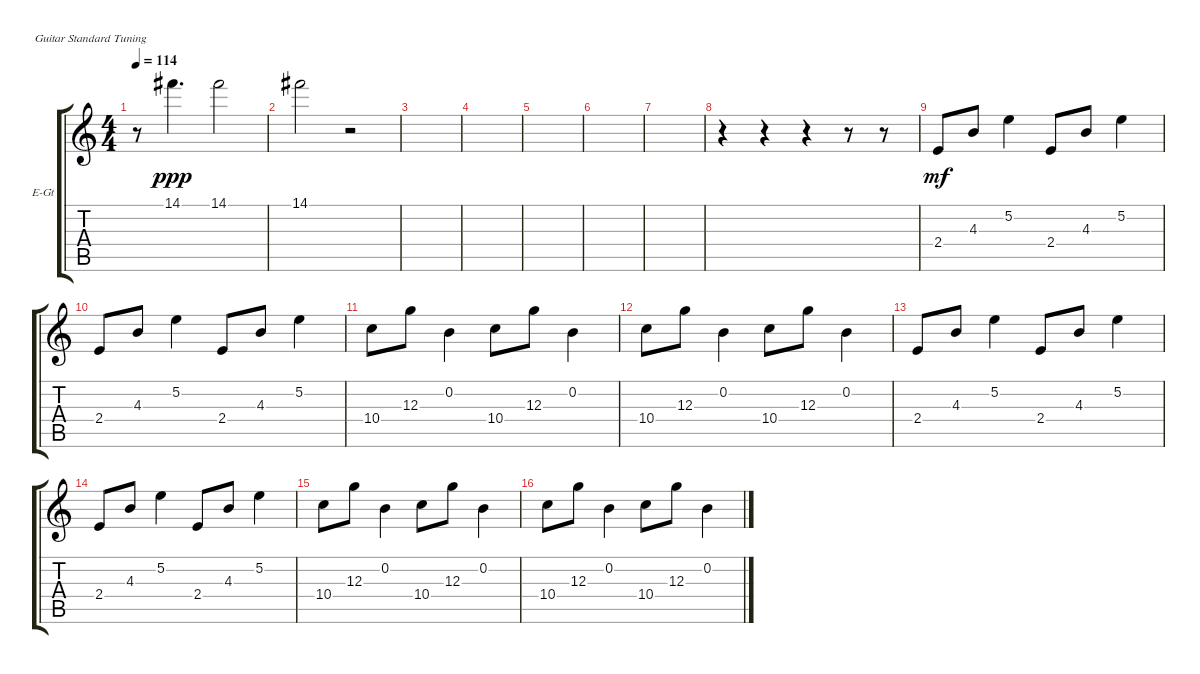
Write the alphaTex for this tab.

\defaultSystemsLayout 4
\bracketExtendMode groupsimilarinstruments
\firstSystemTrackNameOrientation horizontal
\otherSystemsTrackNameOrientation horizontal
\track ("Electric Guitar" "E-Gt") {instrument electricguitarclean}
\staff {score tabs}
\tuning (E4 B3 G3 D3 A2 E2)
\ts (4 4)
\tempo 114
\clef g2
\ks c
r.8{dy ppp instrument electricguitarclean} 14.1.4{d} 14.1.2 |
14.1.2 r.2 |
|
|
|
|
|
r.4 r.4 r.4 r.8 r.8 |
2.4.8{dy mf} 4.3.8 5.2.4 2.4.8 4.3.8 5.2.4 |
2.4.8 4.3.8 5.2.4 2.4.8 4.3.8 5.2.4 |
10.4.8 12.3.8 0.2.4 10.4.8 12.3.8 0.2.4 |
10.4.8 12.3.8 0.2.4 10.4.8 12.3.8 0.2.4 |
2.4.8 4.3.8 5.2.4 2.4.8 4.3.8 5.2.4 |
2.4.8 4.3.8 5.2.4 2.4.8 4.3.8 5.2.4 |
10.4.8 12.3.8 0.2.4 10.4.8 12.3.8 0.2.4 |
10.4.8 12.3.8 0.2.4 10.4.8 12.3.8 0.2.4
